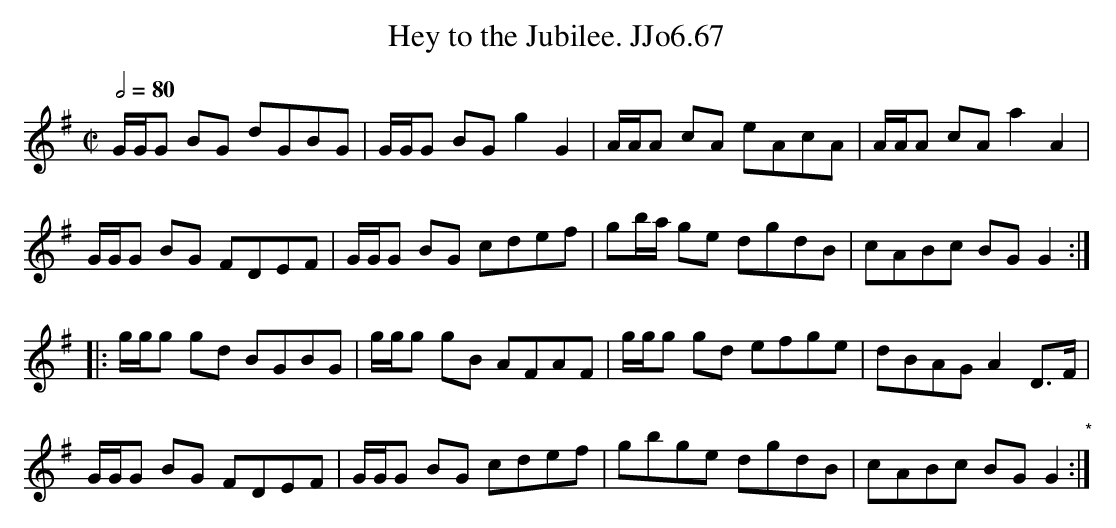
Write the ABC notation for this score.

X:1
T:Hey to the Jubilee. JJo6.67
M:C|
L:1/8
Q:1/2=80
K:G
G/G/G BG dGBG|G/G/G BG g2G2|A/A/A cA eAcA|A/A/A cA a2A2|
G/G/G BG FDEF|G/G/G BG cdef|gb/a/ ge dgdB|cABc BG G2 :|
|:g/g/g gd BGBG|g/g/g gB AFAF|g/g/g gd efge|dBAG A2 D>F|
G/G/G BG FDEF|G/G/G BG cdef|gbge dgdB|cABc BG G2 "*"  :|
